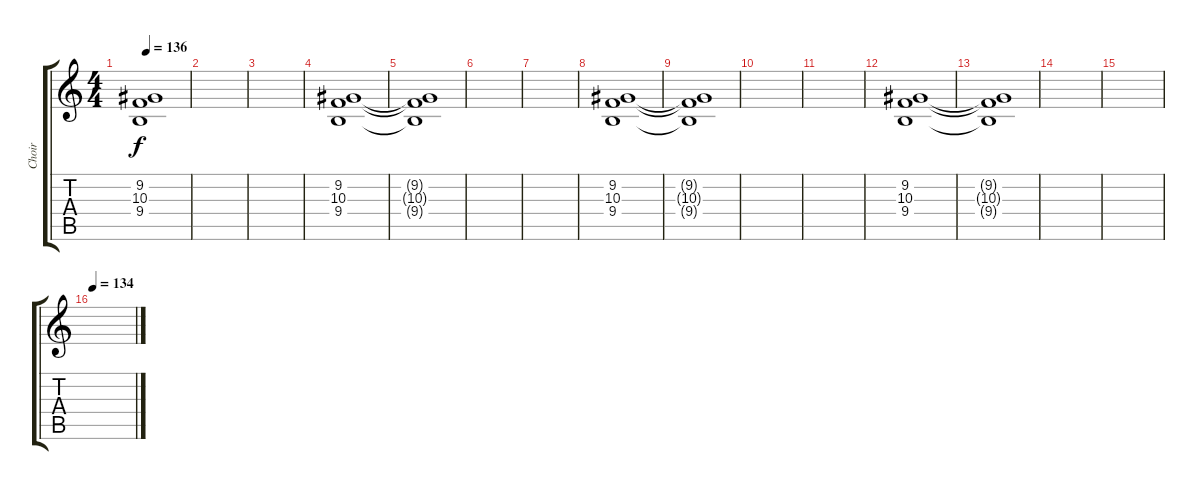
\track ("Choir" "Choir") {instrument pad4choir}
\staff {score tabs}
\tuning (E4 B3 G3 D3 A2 E2) {hide}
\ts (4 4)
\tempo 136
\clef g2
\ks c
(9.2{t} 10.3{t} 9.4{t}).1{dy f} |
|
|
(9.2 10.3 9.4).1 |
(9.2{t} 10.3{t} 9.4{t}).1 |
|
|
(9.2 10.3 9.4).1 |
(9.2{t} 10.3{t} 9.4{t}).1 |
|
|
(9.2 10.3 9.4).1 |
(9.2{t} 10.3{t} 9.4{t}).1 |
|
|
\tempo 134
